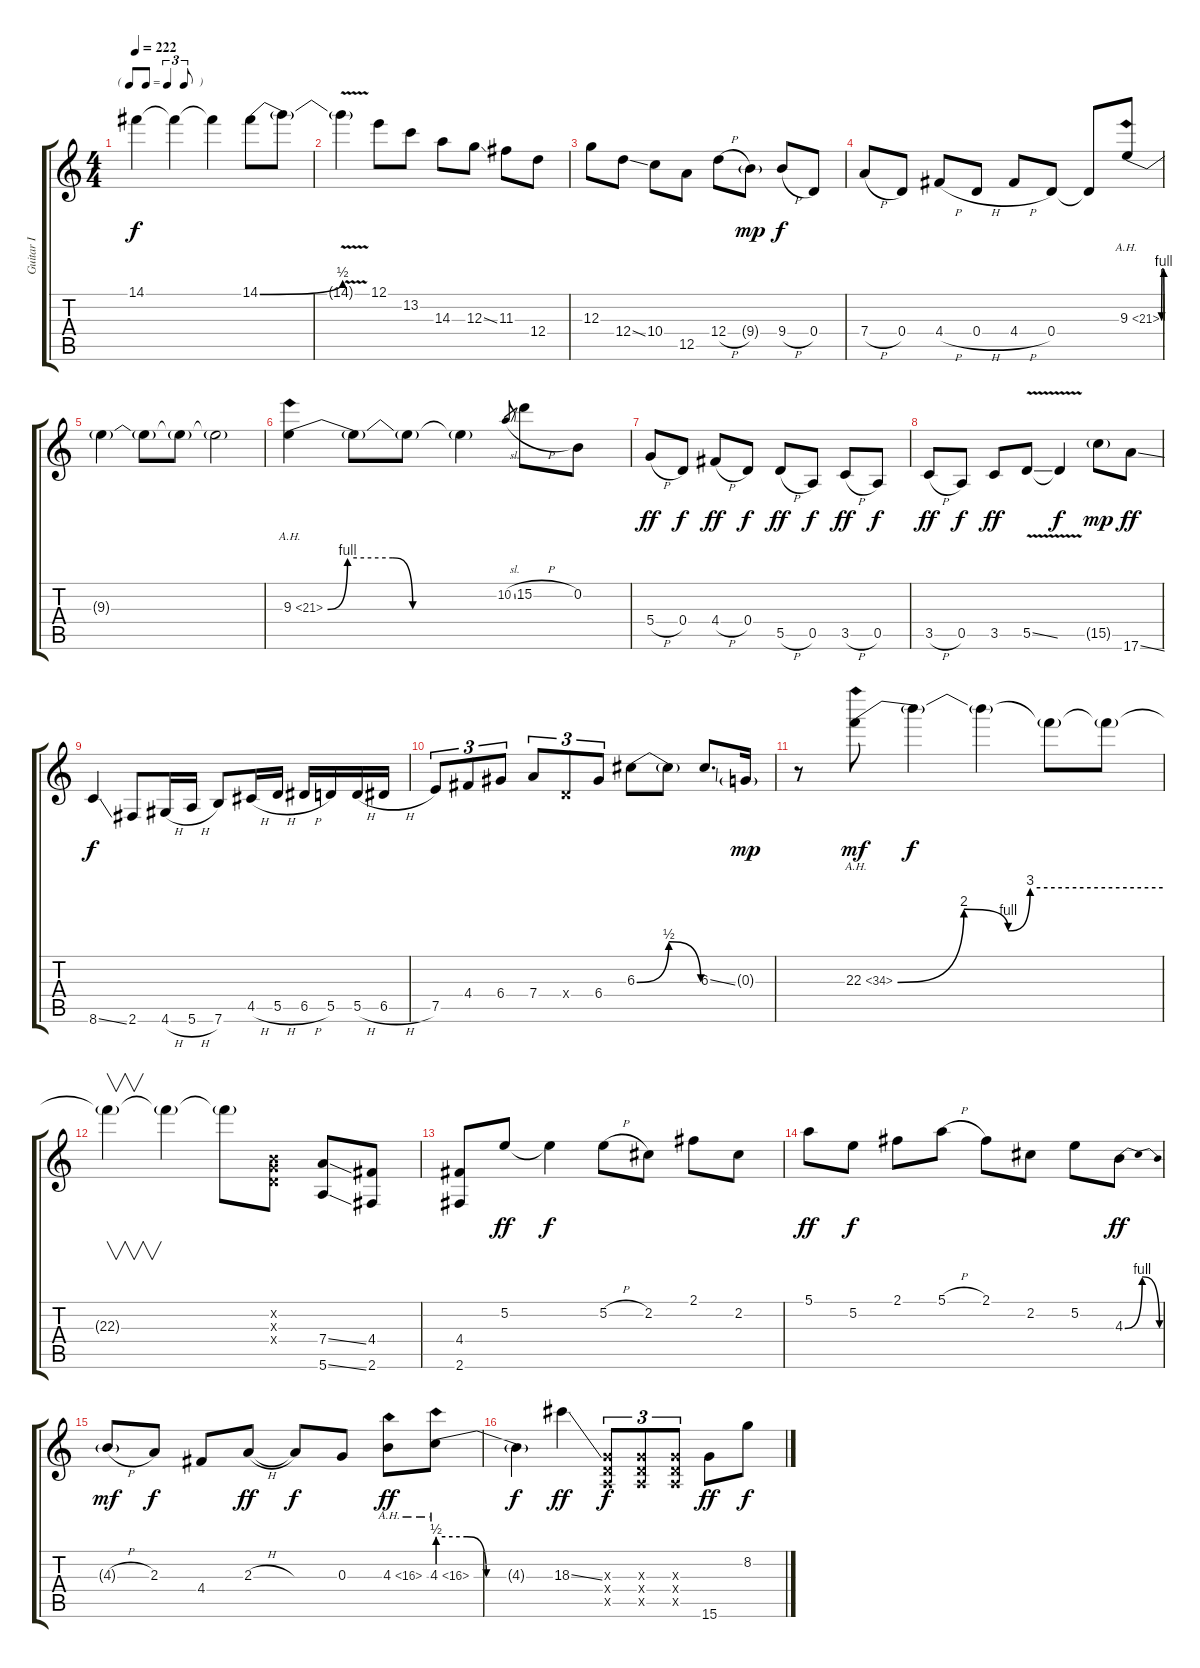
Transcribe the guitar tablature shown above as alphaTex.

\track ("Guitar I" "Guitar I") {instrument overdrivenguitar}
\staff {score tabs}
\tuning (E4 B3 G3 D3 A2 E2) {hide}
\ts (4 4)
\tf triplet8th
\tempo 222
\clef g2
\ks c
14.1{t}.4{dy f} 14.1{t}.4 14.1{t}.4 14.1{be (bend 0 0 60 2)}.8 14.1{t}.8 |
14.1{v t}.4 12.1.8 13.2.8 14.3.8 12.3{ss}.8 11.3.8 12.4.8 |
12.3.8 12.4{ss}.8 10.4.8 12.5.8 12.4{h}.8 9.4{g}.8{dy mp} 9.4{h}.8{dy f} 0.4.8 |
7.4{h}.8 0.4.8 4.4{h}.8 0.4{h}.8 4.4{h}.8 0.4.8 0.4{t}.8 9.3{be (custom 0 0 5 4 25 4 30 0 60 0) ah 12}.8 |
9.3{t}.4 9.3{t}.8 9.3{t}.8 9.3{t}.2 |
9.3{be (custom 0 0 7 4 23 4 30 0 60 0) ah 12}.4 9.3{t}.8 9.3{t}.8 9.3{t}.4 10.2{sl}.8{gr} 15.2{h}.8 0.2.8 |
5.4{h}.8{dy ff} 0.4.8{dy f} 4.4{h}.8{dy ff} 0.4.8{dy f} 5.5{h}.8{dy ff} 0.5.8{dy f} 3.5{h}.8{dy ff} 0.5.8{dy f} |
3.5{h}.8{dy ff} 0.5.8{dy f} 3.5.8{dy ff} 5.5{v ss}.8 5.5{t}.4{dy f} 15.5{g}.8{dy mp} 17.6{ss}.8{dy ff} |
8.6{ss}.4{dy f} 2.6.8 4.6{h}.16 5.6{h}.16 7.6.8 4.5{h}.16 5.5{h}.16 6.5{h}.16 5.5.16 5.5{h}.16 6.5{h}.16 |
7.5.8{tu (3 2)} 4.4.8{tu (3 2)} 6.4.8{tu (3 2)} 7.4.8{tu (3 2)} 0.4{x}.8{tu (3 2)} 6.4.8{tu (3 2)} 6.3{be (bendrelease 0 0 15 2 30 2 60 0)}.8 6.3{t}.8 6.3{ss}.8{d} 0.3{g}.16{dy mp} |
r.8 22.3{be (custom 0 0 15 8 25 4 30 12 60 12) ah 12}.8{dy mf} 22.3{t}.4{dy f} 22.3{t}.4 22.3{t}.8 22.3{t}.8 |
22.3{t}.4{v} 22.3{t}.4 22.3{t}.8 (0.2{x} 0.3{x} 0.4{x}).8 (7.4{ss} 5.6{ss}).8 (4.4 2.6).8 |
(4.4 2.6).8 5.2.8{dy ff} 5.2{t}.4{dy f} 5.2{h}.8 2.2.8 2.1.8 2.2.8 |
5.1.8{dy ff} 5.2.8{dy f} 2.1.8 5.1{h}.8 2.1.8 2.2.8 5.2.8 4.3{be (bendrelease 0 0 15 4 30 4 60 0)}.8{dy ff} |
4.3{h g}.8{dy mf} 2.3.8{dy f} 4.4.8 2.3{h}.8{dy ff} 2.3{t}.8{dy f} 0.3.8 4.3{ah 12}.8{dy ff} 4.3{be (custom 0 2 15 2 25 0 60 0) ah 12}.8 |
4.3{t}.4{dy f} 18.3{ss}.4{dy ff} (0.3{x} 0.4{x} 0.5{x}).8{tu (3 2) dy f} (0.3{x} 0.4{x} 0.5{x}).8{tu (3 2)} (0.3{x} 0.4{x} 0.5{x}).8{tu (3 2)} 15.6.8{dy ff} 8.2.8{dy f}
